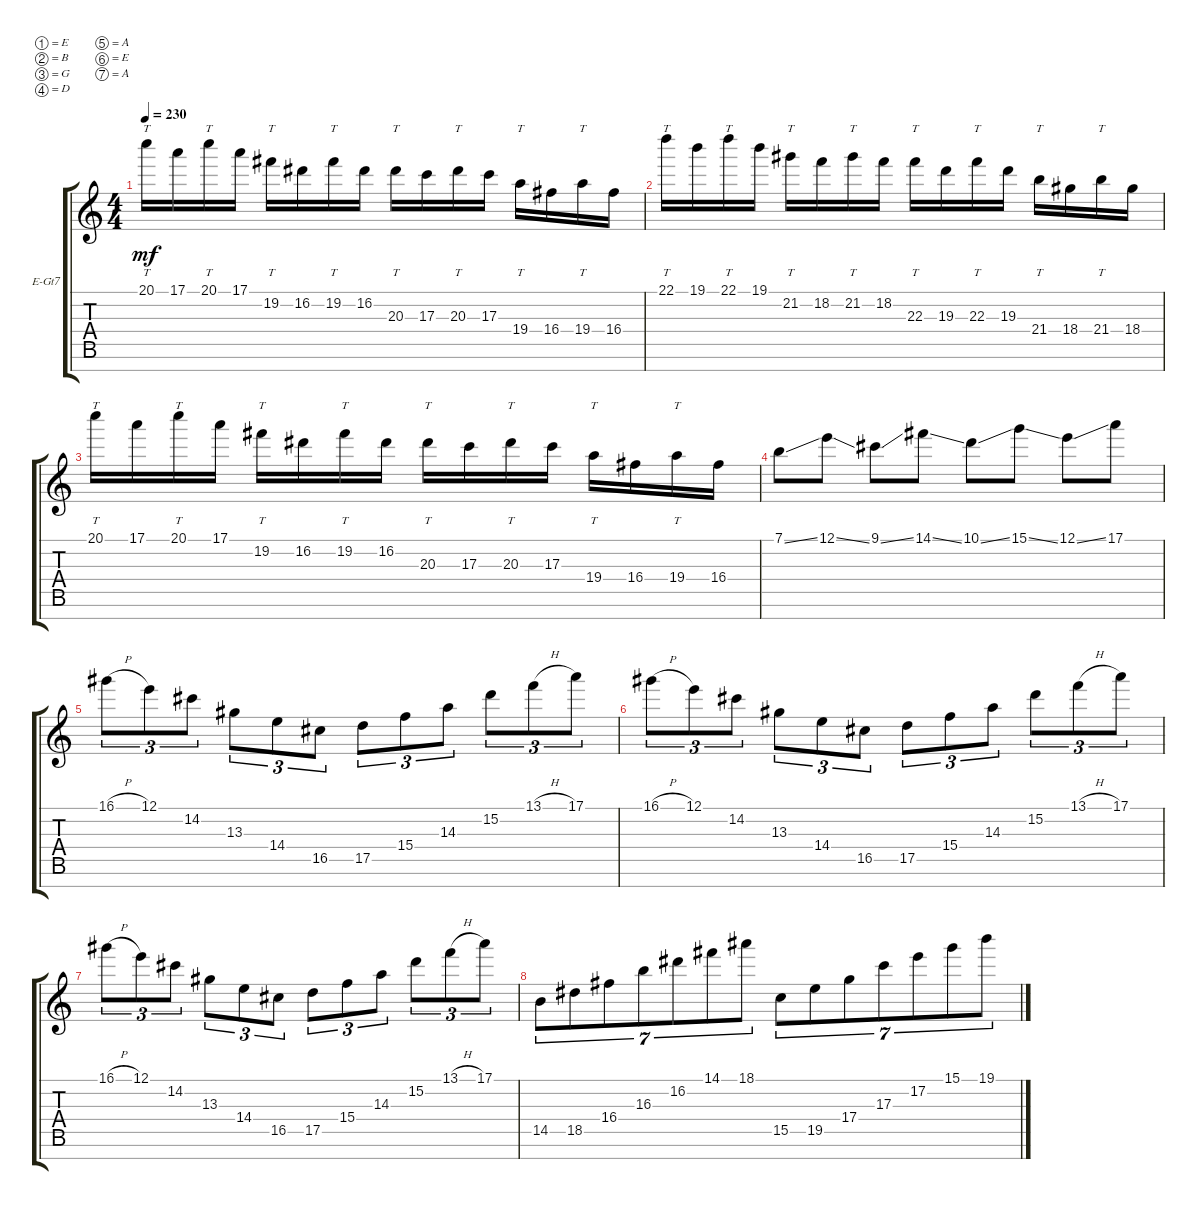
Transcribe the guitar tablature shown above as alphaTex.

\defaultSystemsLayout 4
\bracketExtendMode groupsimilarinstruments
\firstSystemTrackNameOrientation horizontal
\otherSystemsTrackNameOrientation horizontal
\track ("Electric Guitar" "E-Gt7") {instrument distortionguitar}
\staff {score tabs}
\tuning (E4 B3 G3 D3 A2 E2 A1)
\ts (4 4)
\tempo 230
\clef g2
\ks c
20.1.16{tt dy mf} 17.1.16 20.1.16{tt} 17.1.16 19.2.16{tt} 16.2.16 19.2.16{tt} 16.2.16 20.3.16{tt} 17.3.16 20.3.16{tt} 17.3.16 19.4.16{tt} 16.4.16 19.4.16{tt} 16.4.16 |
22.1.16{tt} 19.1.16 22.1.16{tt} 19.1.16 21.2.16{tt} 18.2.16 21.2.16{tt} 18.2.16 22.3.16{tt} 19.3.16 22.3.16{tt} 19.3.16 21.4.16{tt} 18.4.16 21.4.16{tt} 18.4.16 |
20.1.16{tt} 17.1.16 20.1.16{tt} 17.1.16 19.2.16{tt} 16.2.16 19.2.16{tt} 16.2.16 20.3.16{tt} 17.3.16 20.3.16{tt} 17.3.16 19.4.16{tt} 16.4.16 19.4.16{tt} 16.4.16 |
7.1{ss}.8 12.1{ss}.8 9.1{ss}.8 14.1{ss}.8 10.1{ss}.8 15.1{ss}.8 12.1{ss}.8 17.1.8 |
16.1{h}.8{tu (3 2)} 12.1.8{tu (3 2)} 14.2.8{tu (3 2)} 13.3.8{tu (3 2)} 14.4.8{tu (3 2)} 16.5.8{tu (3 2)} 17.5.8{tu (3 2)} 15.4.8{tu (3 2)} 14.3.8{tu (3 2)} 15.2.8{tu (3 2)} 13.1{h}.8{tu (3 2)} 17.1.8{tu (3 2)} |
16.1{h}.8{tu (3 2)} 12.1.8{tu (3 2)} 14.2.8{tu (3 2)} 13.3.8{tu (3 2)} 14.4.8{tu (3 2)} 16.5.8{tu (3 2)} 17.5.8{tu (3 2)} 15.4.8{tu (3 2)} 14.3.8{tu (3 2)} 15.2.8{tu (3 2)} 13.1{h}.8{tu (3 2)} 17.1.8{tu (3 2)} |
16.1{h}.8{tu (3 2)} 12.1.8{tu (3 2)} 14.2.8{tu (3 2)} 13.3.8{tu (3 2)} 14.4.8{tu (3 2)} 16.5.8{tu (3 2)} 17.5.8{tu (3 2)} 15.4.8{tu (3 2)} 14.3.8{tu (3 2)} 15.2.8{tu (3 2)} 13.1{h}.8{tu (3 2)} 17.1.8{tu (3 2)} |
14.5.8{tu (7 4)} 18.5.8{tu (7 4)} 16.4.8{tu (7 4)} 16.3.8{tu (7 4)} 16.2.8{tu (7 4)} 14.1.8{tu (7 4)} 18.1.8{tu (7 4)} 15.5.8{tu (7 4)} 19.5.8{tu (7 4)} 17.4.8{tu (7 4)} 17.3.8{tu (7 4)} 17.2.8{tu (7 4)} 15.1.8{tu (7 4)} 19.1.8{tu (7 4)}
